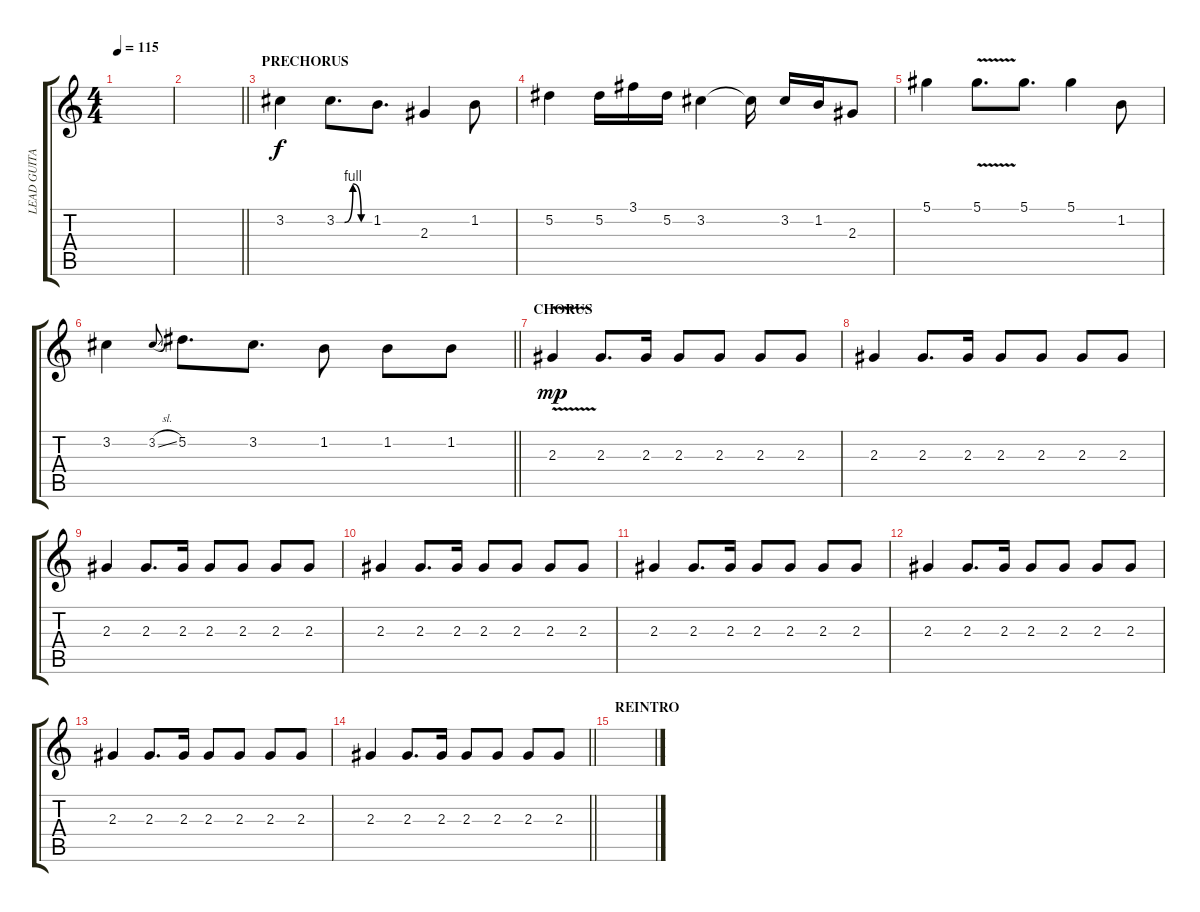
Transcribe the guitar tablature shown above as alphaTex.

\track ("LEAD GUITAR" "LEAD GUITA") {instrument distortionguitar}
\staff {score tabs}
\tuning (Eb4 Bb3 Gb3 Db3 Ab2 Eb2) {hide}
\ts (4 4)
\tempo 115
\clef g2
\ks c
|
\barLineRight lightlight
|
\section ("" "PRECHORUS")
3.2.4 3.2{be (custom 0 0 15 0 30 4 45 0 60 0)}.8{d} 1.2.8{d} 2.3.4 1.2.8 |
5.2.4 5.2.16 3.1.16 5.2.16 3.2.4 3.2{t}.16 3.2.16 1.2.16 2.3.8 |
5.1.4 5.1{v}.8{d} 5.1.8{d} 5.1.4 1.2.8 |
\barLineRight lightlight
3.2.4 3.2{sl}.8{gr onbeat} 5.2.8{d} 3.2.8{d} 1.2.8 1.2.8 1.2.8 |
\section ("" "CHORUS")
2.3{v}.4{dy mp} 2.3.8{d} 2.3.16 2.3.8 2.3.8 2.3.8 2.3.8 |
2.3.4 2.3.8{d} 2.3.16 2.3.8 2.3.8 2.3.8 2.3.8 |
2.3.4 2.3.8{d} 2.3.16 2.3.8 2.3.8 2.3.8 2.3.8 |
2.3.4 2.3.8{d} 2.3.16 2.3.8 2.3.8 2.3.8 2.3.8 |
2.3.4 2.3.8{d} 2.3.16 2.3.8 2.3.8 2.3.8 2.3.8 |
2.3.4 2.3.8{d} 2.3.16 2.3.8 2.3.8 2.3.8 2.3.8 |
2.3.4 2.3.8{d} 2.3.16 2.3.8 2.3.8 2.3.8 2.3.8 |
\barLineRight lightlight
2.3.4 2.3.8{d} 2.3.16 2.3.8 2.3.8 2.3.8 2.3.8 |
\section ("" "REINTRO")
